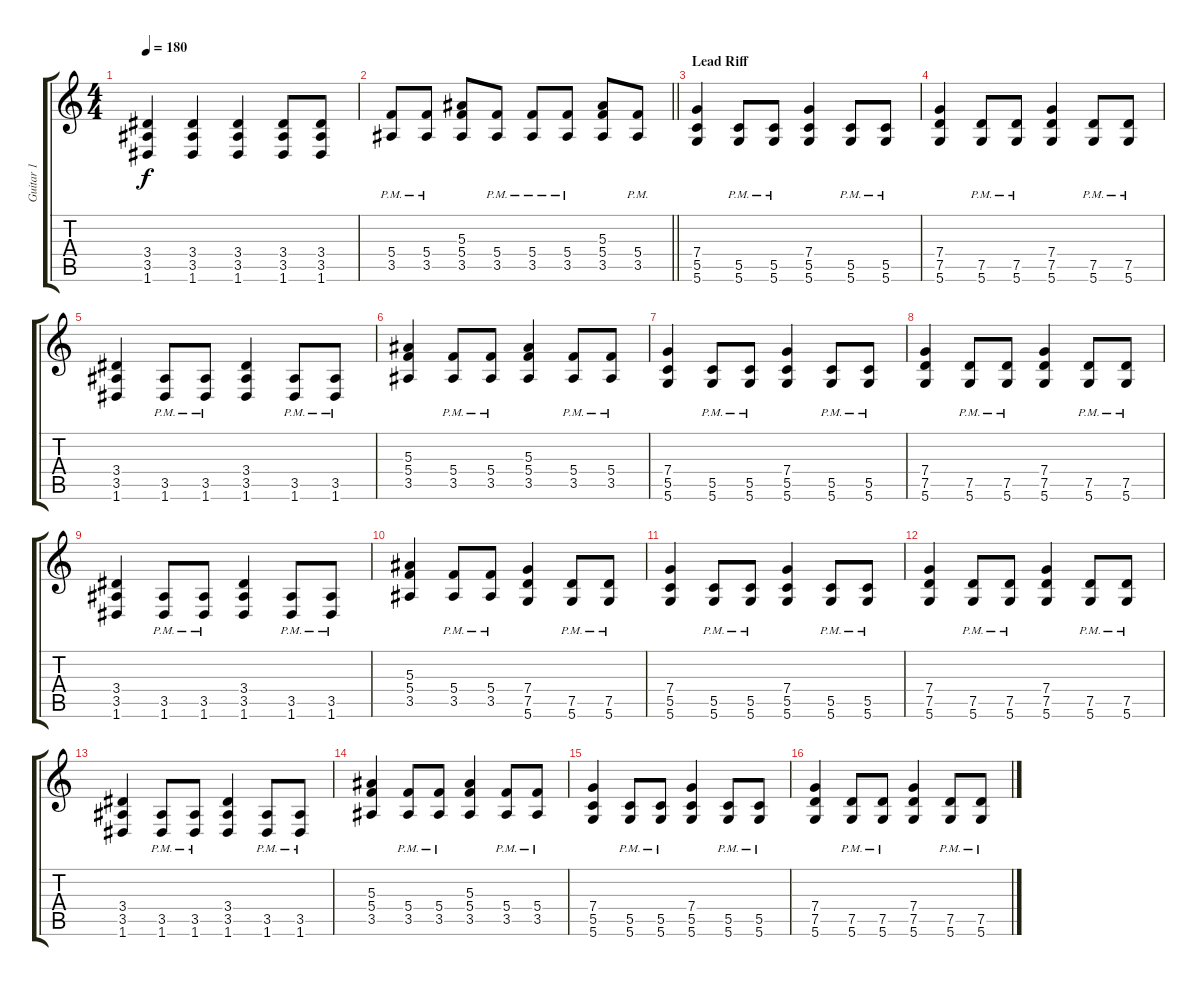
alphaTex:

\track ("Guitar 1" "Guitar 1") {instrument distortionguitar}
\staff {score tabs}
\tuning (D4 A3 F3 C3 G2 D2) {hide}
\ts (4 4)
\tempo 180
\clef g2
\ks c
(3.4 3.5 1.6).4{dy f} (3.4 3.5 1.6).4 (3.4 3.5 1.6).4 (3.4 3.5 1.6).8 (3.4 3.5 1.6).8 |
\barLineRight lightlight
(5.4{pm} 3.5{pm}).8 (5.4{pm} 3.5{pm}).8 (5.3 5.4 3.5).8 (5.4{pm} 3.5{pm}).8 (5.4{pm} 3.5{pm}).8 (5.4{pm} 3.5{pm}).8 (5.3 5.4 3.5).8 (5.4{pm} 3.5{pm}).8 |
\section ("" "Lead Riff")
(7.4 5.5 5.6).4 (5.5{pm} 5.6{pm}).8 (5.5{pm} 5.6{pm}).8 (7.4 5.5 5.6).4 (5.5{pm} 5.6{pm}).8 (5.5{pm} 5.6{pm}).8 |
(7.4 7.5 5.6).4 (7.5{pm} 5.6{pm}).8 (7.5{pm} 5.6{pm}).8 (7.4 7.5 5.6).4 (7.5{pm} 5.6{pm}).8 (7.5{pm} 5.6{pm}).8 |
(3.4 3.5 1.6).4 (3.5{pm} 1.6{pm}).8 (3.5{pm} 1.6{pm}).8 (3.4 3.5 1.6).4 (3.5{pm} 1.6{pm}).8 (3.5{pm} 1.6{pm}).8 |
(5.3 5.4 3.5).4 (5.4{pm} 3.5{pm}).8 (5.4{pm} 3.5{pm}).8 (5.3 5.4 3.5).4 (5.4{pm} 3.5{pm}).8 (5.4{pm} 3.5{pm}).8 |
(7.4 5.5 5.6).4 (5.5{pm} 5.6{pm}).8 (5.5{pm} 5.6{pm}).8 (7.4 5.5 5.6).4 (5.5{pm} 5.6{pm}).8 (5.5{pm} 5.6{pm}).8 |
(7.4 7.5 5.6).4 (7.5{pm} 5.6{pm}).8 (7.5{pm} 5.6{pm}).8 (7.4 7.5 5.6).4 (7.5{pm} 5.6{pm}).8 (7.5{pm} 5.6{pm}).8 |
(3.4 3.5 1.6).4 (3.5{pm} 1.6{pm}).8 (3.5{pm} 1.6{pm}).8 (3.4 3.5 1.6).4 (3.5{pm} 1.6{pm}).8 (3.5{pm} 1.6{pm}).8 |
(5.3 5.4 3.5).4 (5.4{pm} 3.5{pm}).8 (5.4{pm} 3.5{pm}).8 (7.4 7.5 5.6).4 (7.5{pm} 5.6{pm}).8 (7.5{pm} 5.6{pm}).8 |
(7.4 5.5 5.6).4 (5.5{pm} 5.6{pm}).8 (5.5{pm} 5.6{pm}).8 (7.4 5.5 5.6).4 (5.5{pm} 5.6{pm}).8 (5.5{pm} 5.6{pm}).8 |
(7.4 7.5 5.6).4 (7.5{pm} 5.6{pm}).8 (7.5{pm} 5.6{pm}).8 (7.4 7.5 5.6).4 (7.5{pm} 5.6{pm}).8 (7.5{pm} 5.6{pm}).8 |
(3.4 3.5 1.6).4 (3.5{pm} 1.6{pm}).8 (3.5{pm} 1.6{pm}).8 (3.4 3.5 1.6).4 (3.5{pm} 1.6{pm}).8 (3.5{pm} 1.6{pm}).8 |
(5.3 5.4 3.5).4 (5.4{pm} 3.5{pm}).8 (5.4{pm} 3.5{pm}).8 (5.3 5.4 3.5).4 (5.4{pm} 3.5{pm}).8 (5.4{pm} 3.5{pm}).8 |
(7.4 5.5 5.6).4 (5.5{pm} 5.6{pm}).8 (5.5{pm} 5.6{pm}).8 (7.4 5.5 5.6).4 (5.5{pm} 5.6{pm}).8 (5.5{pm} 5.6{pm}).8 |
(7.4 7.5 5.6).4 (7.5{pm} 5.6{pm}).8 (7.5{pm} 5.6{pm}).8 (7.4 7.5 5.6).4 (7.5{pm} 5.6{pm}).8 (7.5{pm} 5.6{pm}).8
